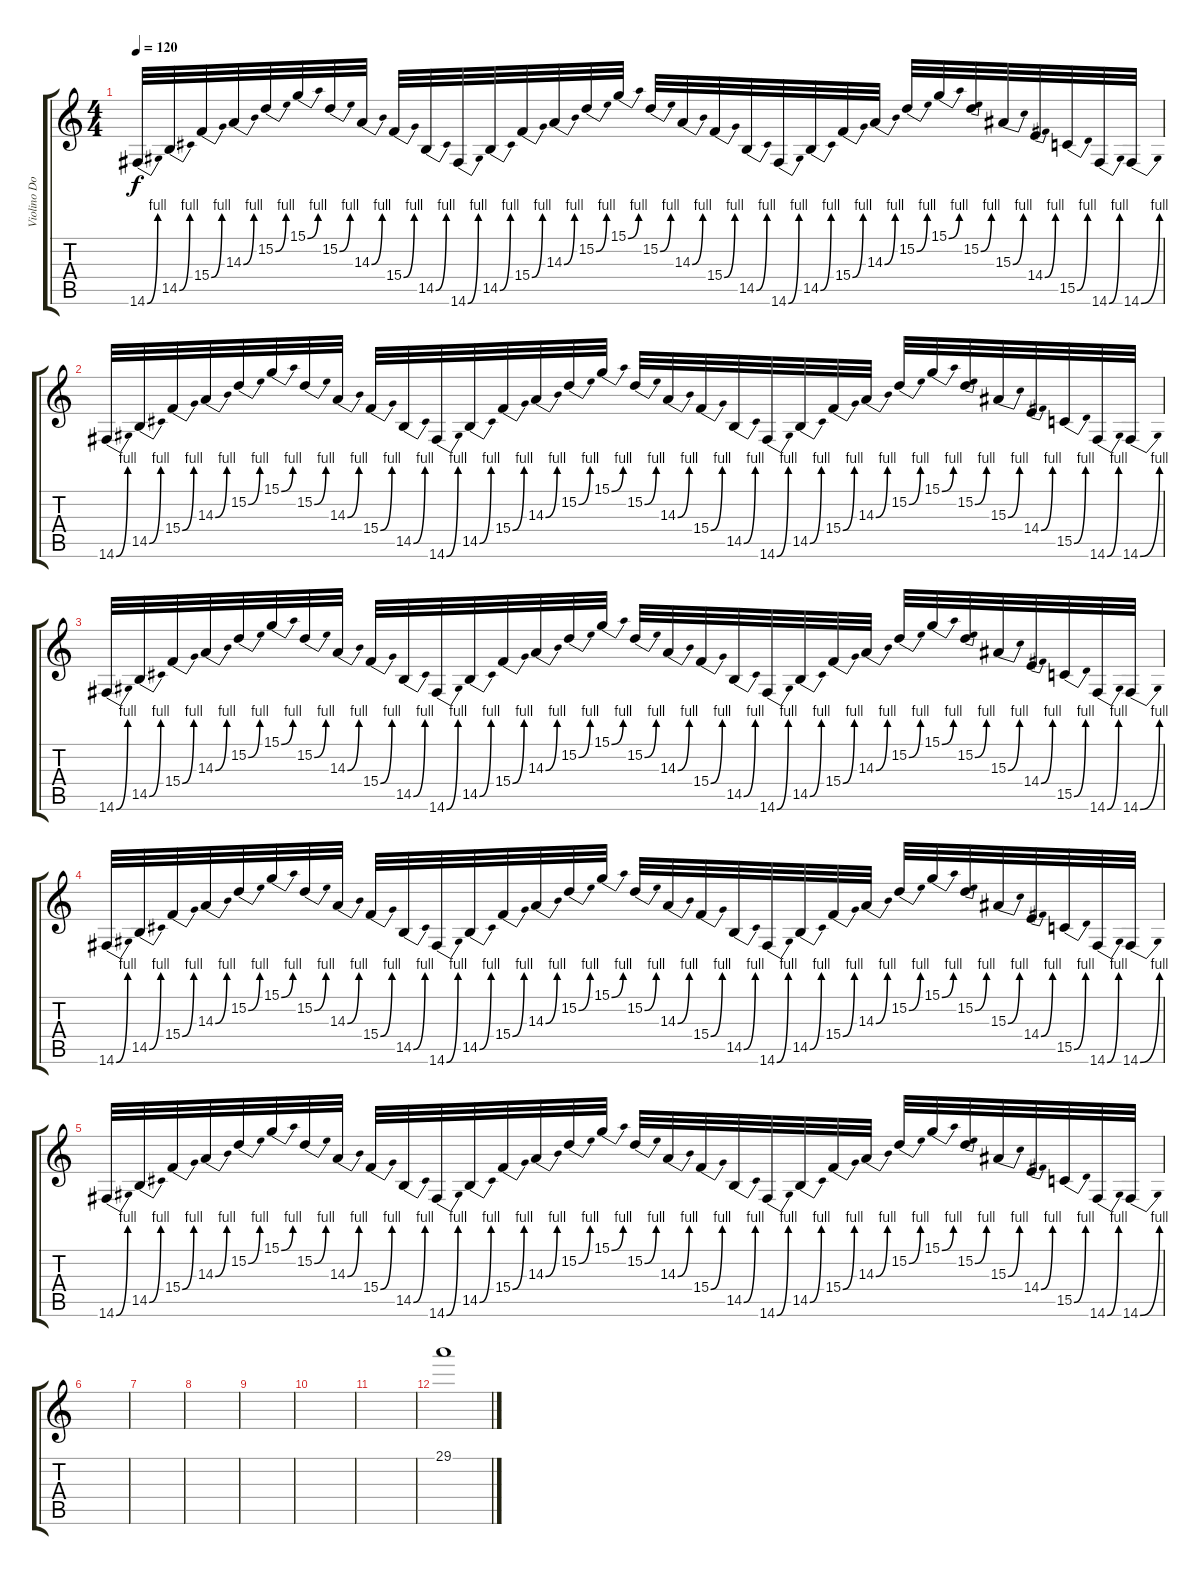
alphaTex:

\track ("Violino Do cavalo" "Violino Do") {instrument violin}
\staff {score tabs}
\tuning (E4 B3 G3 D3 A2 E2) {hide}
\ts (4 4)
\tempo 120
\clef g2
\ks c
14.6{be (bend 0 0 60 4)}.32{dy f} 14.5{be (bend 0 0 60 4)}.32 15.4{be (bend 0 0 60 4)}.32 14.3{be (bend 0 0 60 4)}.32 15.2{be (bend 0 0 60 4)}.32 15.1{be (bend 0 0 60 4)}.32 15.2{be (bend 0 0 60 4)}.32 14.3{be (bend 0 0 60 4)}.32 15.4{be (bend 0 0 60 4)}.32 14.5{be (bend 0 0 60 4)}.32 14.6{be (bend 0 0 60 4)}.32 14.5{be (bend 0 0 60 4)}.32 15.4{be (bend 0 0 60 4)}.32 14.3{be (bend 0 0 60 4)}.32 15.2{be (bend 0 0 60 4)}.32 15.1{be (bend 0 0 60 4)}.32 15.2{be (bend 0 0 60 4)}.32 14.3{be (bend 0 0 60 4)}.32 15.4{be (bend 0 0 60 4)}.32 14.5{be (bend 0 0 60 4)}.32 14.6{be (bend 0 0 60 4)}.32 14.5{be (bend 0 0 60 4)}.32 15.4{be (bend 0 0 60 4)}.32 14.3{be (bend 0 0 60 4)}.32 15.2{be (bend 0 0 60 4)}.32 15.1{be (bend 0 0 60 4)}.32 15.2{be (bend 0 0 60 4)}.32 15.3{be (bend 0 0 60 4)}.32 14.4{be (bend 0 0 60 4)}.32 15.5{be (bend 0 0 60 4)}.32 14.6{be (bend 0 0 60 4)}.32 14.6{be (bend 0 0 60 4)}.32 |
14.6{be (bend 0 0 60 4)}.32 14.5{be (bend 0 0 60 4)}.32 15.4{be (bend 0 0 60 4)}.32 14.3{be (bend 0 0 60 4)}.32 15.2{be (bend 0 0 60 4)}.32 15.1{be (bend 0 0 60 4)}.32 15.2{be (bend 0 0 60 4)}.32 14.3{be (bend 0 0 60 4)}.32 15.4{be (bend 0 0 60 4)}.32 14.5{be (bend 0 0 60 4)}.32 14.6{be (bend 0 0 60 4)}.32 14.5{be (bend 0 0 60 4)}.32 15.4{be (bend 0 0 60 4)}.32 14.3{be (bend 0 0 60 4)}.32 15.2{be (bend 0 0 60 4)}.32 15.1{be (bend 0 0 60 4)}.32 15.2{be (bend 0 0 60 4)}.32 14.3{be (bend 0 0 60 4)}.32 15.4{be (bend 0 0 60 4)}.32 14.5{be (bend 0 0 60 4)}.32 14.6{be (bend 0 0 60 4)}.32 14.5{be (bend 0 0 60 4)}.32 15.4{be (bend 0 0 60 4)}.32 14.3{be (bend 0 0 60 4)}.32 15.2{be (bend 0 0 60 4)}.32 15.1{be (bend 0 0 60 4)}.32 15.2{be (bend 0 0 60 4)}.32 15.3{be (bend 0 0 60 4)}.32 14.4{be (bend 0 0 60 4)}.32 15.5{be (bend 0 0 60 4)}.32 14.6{be (bend 0 0 60 4)}.32 14.6{be (bend 0 0 60 4)}.32 |
14.6{be (bend 0 0 60 4)}.32 14.5{be (bend 0 0 60 4)}.32 15.4{be (bend 0 0 60 4)}.32 14.3{be (bend 0 0 60 4)}.32 15.2{be (bend 0 0 60 4)}.32 15.1{be (bend 0 0 60 4)}.32 15.2{be (bend 0 0 60 4)}.32 14.3{be (bend 0 0 60 4)}.32 15.4{be (bend 0 0 60 4)}.32 14.5{be (bend 0 0 60 4)}.32 14.6{be (bend 0 0 60 4)}.32 14.5{be (bend 0 0 60 4)}.32 15.4{be (bend 0 0 60 4)}.32 14.3{be (bend 0 0 60 4)}.32 15.2{be (bend 0 0 60 4)}.32 15.1{be (bend 0 0 60 4)}.32 15.2{be (bend 0 0 60 4)}.32 14.3{be (bend 0 0 60 4)}.32 15.4{be (bend 0 0 60 4)}.32 14.5{be (bend 0 0 60 4)}.32 14.6{be (bend 0 0 60 4)}.32 14.5{be (bend 0 0 60 4)}.32 15.4{be (bend 0 0 60 4)}.32 14.3{be (bend 0 0 60 4)}.32 15.2{be (bend 0 0 60 4)}.32 15.1{be (bend 0 0 60 4)}.32 15.2{be (bend 0 0 60 4)}.32 15.3{be (bend 0 0 60 4)}.32 14.4{be (bend 0 0 60 4)}.32 15.5{be (bend 0 0 60 4)}.32 14.6{be (bend 0 0 60 4)}.32 14.6{be (bend 0 0 60 4)}.32 |
14.6{be (bend 0 0 60 4)}.32 14.5{be (bend 0 0 60 4)}.32 15.4{be (bend 0 0 60 4)}.32 14.3{be (bend 0 0 60 4)}.32 15.2{be (bend 0 0 60 4)}.32 15.1{be (bend 0 0 60 4)}.32 15.2{be (bend 0 0 60 4)}.32 14.3{be (bend 0 0 60 4)}.32 15.4{be (bend 0 0 60 4)}.32 14.5{be (bend 0 0 60 4)}.32 14.6{be (bend 0 0 60 4)}.32 14.5{be (bend 0 0 60 4)}.32 15.4{be (bend 0 0 60 4)}.32 14.3{be (bend 0 0 60 4)}.32 15.2{be (bend 0 0 60 4)}.32 15.1{be (bend 0 0 60 4)}.32 15.2{be (bend 0 0 60 4)}.32 14.3{be (bend 0 0 60 4)}.32 15.4{be (bend 0 0 60 4)}.32 14.5{be (bend 0 0 60 4)}.32 14.6{be (bend 0 0 60 4)}.32 14.5{be (bend 0 0 60 4)}.32 15.4{be (bend 0 0 60 4)}.32 14.3{be (bend 0 0 60 4)}.32 15.2{be (bend 0 0 60 4)}.32 15.1{be (bend 0 0 60 4)}.32 15.2{be (bend 0 0 60 4)}.32 15.3{be (bend 0 0 60 4)}.32 14.4{be (bend 0 0 60 4)}.32 15.5{be (bend 0 0 60 4)}.32 14.6{be (bend 0 0 60 4)}.32 14.6{be (bend 0 0 60 4)}.32 |
14.6{be (bend 0 0 60 4)}.32 14.5{be (bend 0 0 60 4)}.32 15.4{be (bend 0 0 60 4)}.32 14.3{be (bend 0 0 60 4)}.32 15.2{be (bend 0 0 60 4)}.32 15.1{be (bend 0 0 60 4)}.32 15.2{be (bend 0 0 60 4)}.32 14.3{be (bend 0 0 60 4)}.32 15.4{be (bend 0 0 60 4)}.32 14.5{be (bend 0 0 60 4)}.32 14.6{be (bend 0 0 60 4)}.32 14.5{be (bend 0 0 60 4)}.32 15.4{be (bend 0 0 60 4)}.32 14.3{be (bend 0 0 60 4)}.32 15.2{be (bend 0 0 60 4)}.32 15.1{be (bend 0 0 60 4)}.32 15.2{be (bend 0 0 60 4)}.32 14.3{be (bend 0 0 60 4)}.32 15.4{be (bend 0 0 60 4)}.32 14.5{be (bend 0 0 60 4)}.32 14.6{be (bend 0 0 60 4)}.32 14.5{be (bend 0 0 60 4)}.32 15.4{be (bend 0 0 60 4)}.32 14.3{be (bend 0 0 60 4)}.32 15.2{be (bend 0 0 60 4)}.32 15.1{be (bend 0 0 60 4)}.32 15.2{be (bend 0 0 60 4)}.32 15.3{be (bend 0 0 60 4)}.32 14.4{be (bend 0 0 60 4)}.32 15.5{be (bend 0 0 60 4)}.32 14.6{be (bend 0 0 60 4)}.32 14.6{be (bend 0 0 60 4)}.32 |
|
|
|
|
|
|
29.1.1
